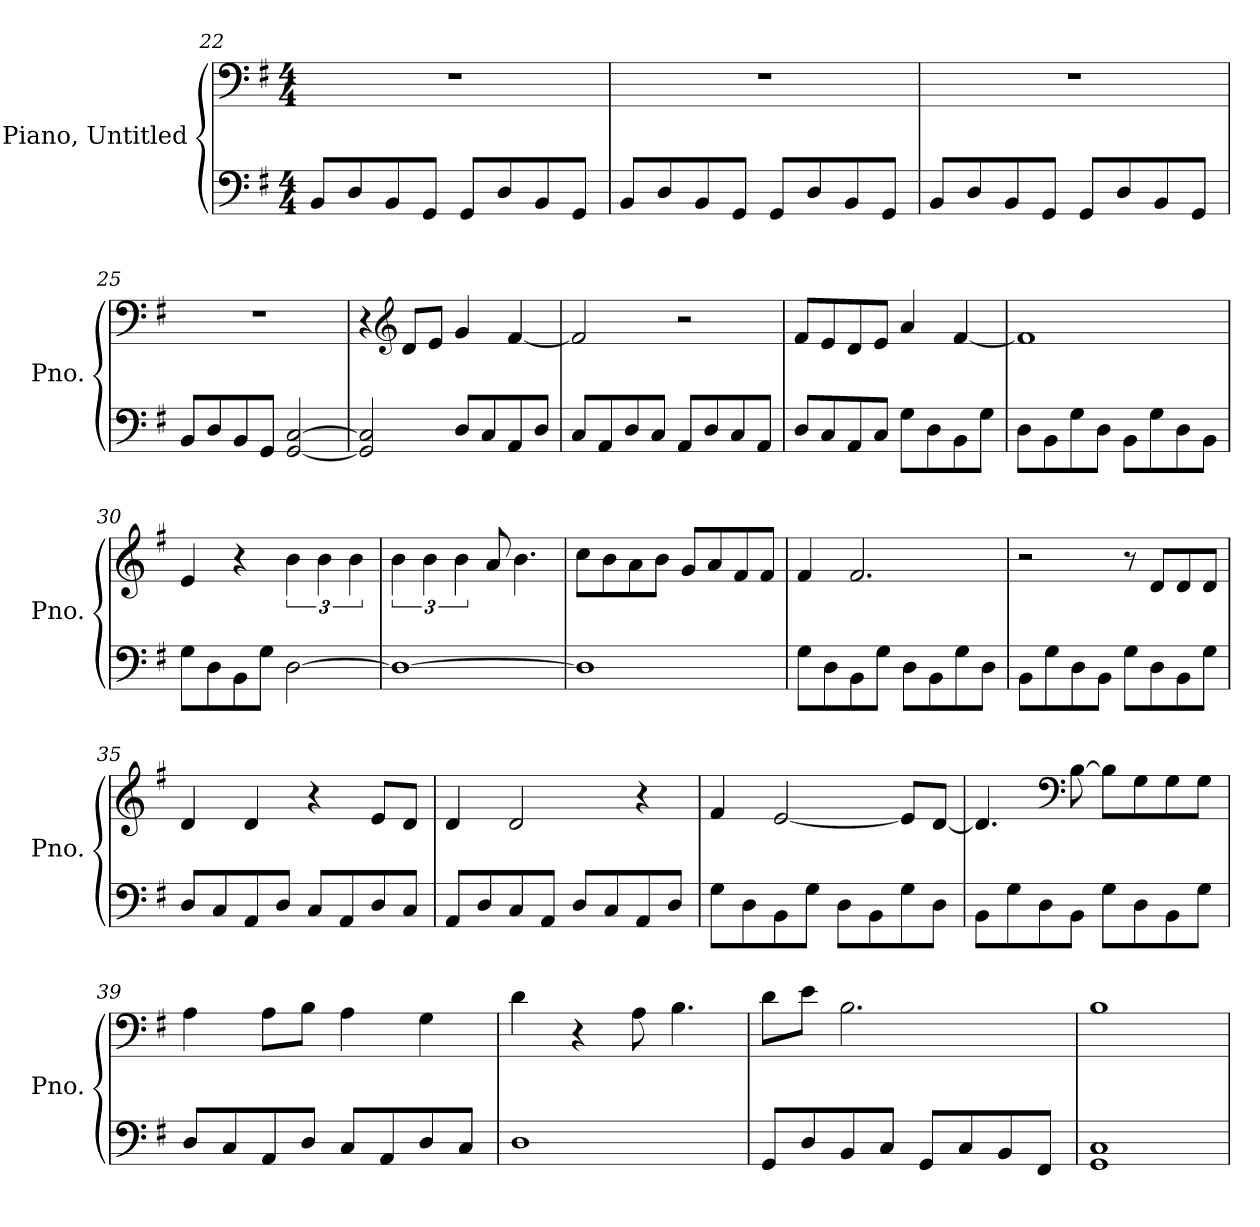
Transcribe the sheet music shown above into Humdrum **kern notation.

**kern	**kern
*part2	*part1
*staff2	*staff1
*I"Piano, Untitled	*I"Piano, Untitled
*I'Pno.	*I'Pno.
*clefF4	*clefF4
*k[f#]	*k[f#]
*M4/4	*M4/4
=22	=22
8BB/L	1r
8D/	.
8BB/	.
8GG/J	.
8GG/L	.
8D/	.
8BB/	.
8GG/J	.
=23	=23
8BB/L	1r
8D/	.
8BB/	.
8GG/J	.
8GG/L	.
8D/	.
8BB/	.
8GG/J	.
=24	=24
8BB/L	1r
8D/	.
8BB/	.
8GG/J	.
8GG/L	.
8D/	.
8BB/	.
8GG/J	.
!!LO:LB:g=z
=25	=25
8BB/L	1r
8D/	.
8BB/	.
8GG/J	.
[2GG/ [2C/	.
=26	=26
2GG/] 2C/]	4r
*	*clefG2
.	8d/L
.	8e/J
8D/L	4g/
8C/	.
8AA/	[4f#/
8D/J	.
=27	=27
8C/L	2f#/]
8AA/	.
8D/	.
8C/J	.
8AA/L	2r
8D/	.
8C/	.
8AA/J	.
=28	=28
8D/L	8f#/L
8C/	8e/
8AA/	8d/
8C/J	8e/J
8G\L	4a/
8D\	.
8BB\	[4f#/
8G\J	.
=29	=29
8D\L	1f#]
8BB\	.
8G\	.
8D\J	.
8BB\L	.
8G\	.
8D\	.
8BB\J	.
!!LO:PB:g=z
=30	=30
8G\L	4e/
8D\	.
8BB\	4r
8G\J	.
[2D\	6b\
.	6b\
.	6b\
=31	=31
1D_	6b\
.	6b\
.	6b\
.	8a/
.	4.b\
=32	=32
1D]	8cc\L
.	8b\
.	8a\
.	8b\J
.	8g/L
.	8a/
.	8f#/
.	8f#/J
=33	=33
8G\L	4f#/
8D\	.
8BB\	2.f#/
8G\J	.
8D\L	.
8BB\	.
8G\	.
8D\J	.
=34	=34
8BB\L	2r
8G\	.
8D\	.
8BB\J	.
8G\L	8r
8D\	8d/L
8BB\	8d/
8G\J	8d/J
!!LO:LB:g=z
=35	=35
8D/L	4d/
8C/	.
8AA/	4d/
8D/J	.
8C/L	4r
8AA/	.
8D/	8e/L
8C/J	8d/J
=36	=36
8AA/L	4d/
8D/	.
8C/	2d/
8AA/J	.
8D/L	.
8C/	.
8AA/	4r
8D/J	.
=37	=37
8G\L	4f#/
8D\	.
8BB\	[2e/
8G\J	.
8D\L	.
8BB\	.
8G\	8e/L]
8D\J	[8d/J
=38	=38
8BB\L	4.d/]
8G\	.
8D\	.
*	*clefF4
8BB\J	[8B\
8G\L	8B\L]
8D\	8G\
8BB\	8G\
8G\J	8G\J
=39	=39
8D/L	4A\
8C/	.
8AA/	8A\L
8D/J	8B\J
8C/L	4A\
8AA/	.
8D/	4G\
8C/J	.
!!LO:LB:g=z
=40	=40
1D	4d\
.	4r
.	8A\
.	4.B\
=41	=41
8GG/L	8d\L
8D/	8e\J
8BB/	2.B\
8C/J	.
8GG/L	.
8C/	.
8BB/	.
8FF#/J	.
=42	=42
1GG 1C	1B
=	=
*-	*-
